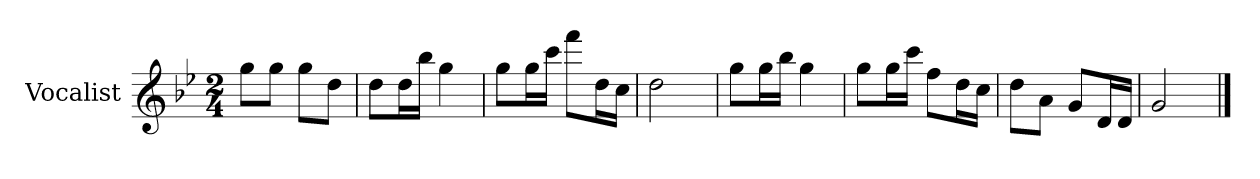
**kern
*part1
*staff1
*I"Vocalist
*k[b-e-]
*B-:
*M2/4
=
8ggL
8ggJ
8ggL
8ddJ
=1
8ddL
16ddL
16bb-JJ
4gg
=2
8ggL
16ggL
16cccJJ
8fffL
16ddL
16ccJJ
=3
2dd
=4
8ggL
16ggL
16bb-JJ
4gg
=5
8ggL
16ggL
16cccJJ
8ffL
16ddL
16ccJJ
=6
8ddL
8aJ
8gL
16dL
16dJJ
=7
2g
==
*-
